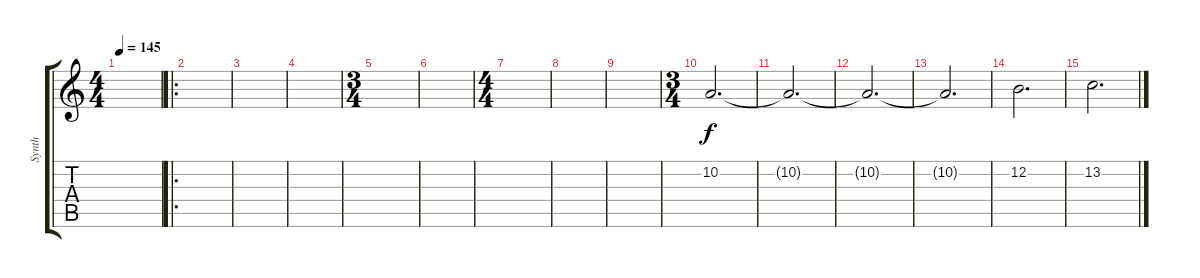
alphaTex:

\track ("Synth" "Synth") {instrument pad1newage}
\staff {score tabs}
\tuning (E4 B3 G3 D3 A2 D2) {hide}
\ts (4 4)
\tempo 145
\clef g2
\ks c
|
\ro
|
|
|
\ts (3 4)
|
|
\ts (4 4)
|
|
|
\ts (3 4)
10.2.2{d} |
10.2{t}.2{d} |
10.2{t}.2{d} |
10.2{t}.2{d} |
12.2.2{d} |
13.2.2{d}
